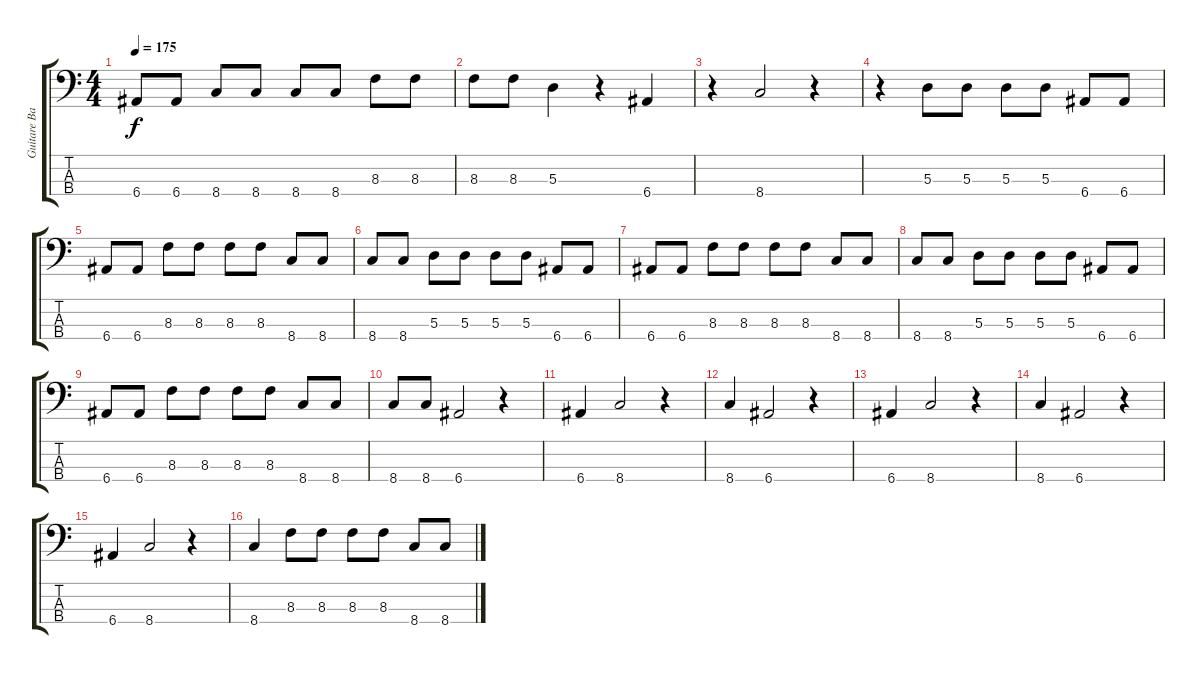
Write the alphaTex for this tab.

\track ("Guitare Basse" "Guitare Ba") {instrument electricbassfinger}
\staff {score tabs}
\tuning (G2 D2 A1 E1) {hide}
\ts (4 4)
\tempo 175
\clef f4
\ks c
6.4.8{dy f} 6.4.8 8.4.8 8.4.8 8.4.8 8.4.8 8.3.8 8.3.8 |
8.3.8 8.3.8 5.3.4 r.4 6.4.4 |
r.4 8.4.2 r.4 |
r.4 5.3.8 5.3.8 5.3.8 5.3.8 6.4.8 6.4.8 |
6.4.8 6.4.8 8.3.8 8.3.8 8.3.8 8.3.8 8.4.8 8.4.8 |
8.4.8 8.4.8 5.3.8 5.3.8 5.3.8 5.3.8 6.4.8 6.4.8 |
6.4.8 6.4.8 8.3.8 8.3.8 8.3.8 8.3.8 8.4.8 8.4.8 |
8.4.8 8.4.8 5.3.8 5.3.8 5.3.8 5.3.8 6.4.8 6.4.8 |
6.4.8 6.4.8 8.3.8 8.3.8 8.3.8 8.3.8 8.4.8 8.4.8 |
8.4.8 8.4.8 6.4.2 r.4 |
6.4.4 8.4.2 r.4 |
8.4.4 6.4.2 r.4 |
6.4.4 8.4.2 r.4 |
8.4.4 6.4.2 r.4 |
6.4.4 8.4.2 r.4 |
8.4.4 8.3.8 8.3.8 8.3.8 8.3.8 8.4.8 8.4.8
